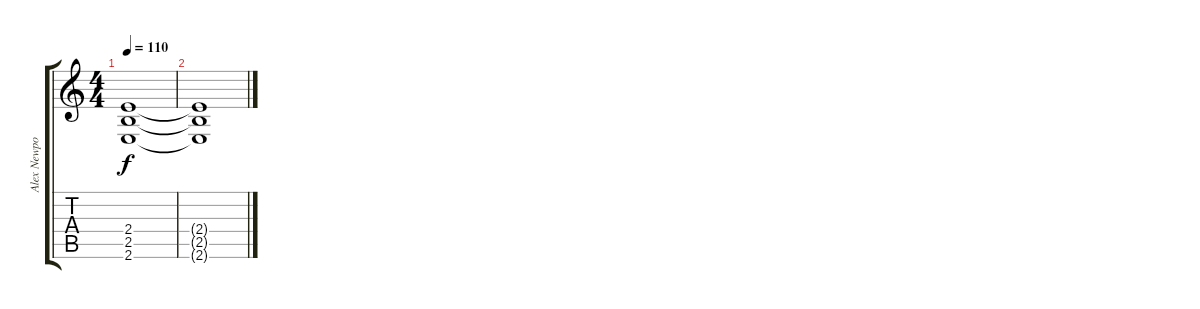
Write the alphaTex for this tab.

\track ("Alex Newport" "Alex Newpo") {instrument distortionguitar}
\staff {score tabs}
\tuning (E4 B3 G3 D3 A2 D2) {hide}
\ts (4 4)
\tempo 110
\clef g2
\ks c
(2.4{t} 2.5{t} 2.6{t}).1{dy f} |
(2.4{t} 2.5{t} 2.6{t}).1
